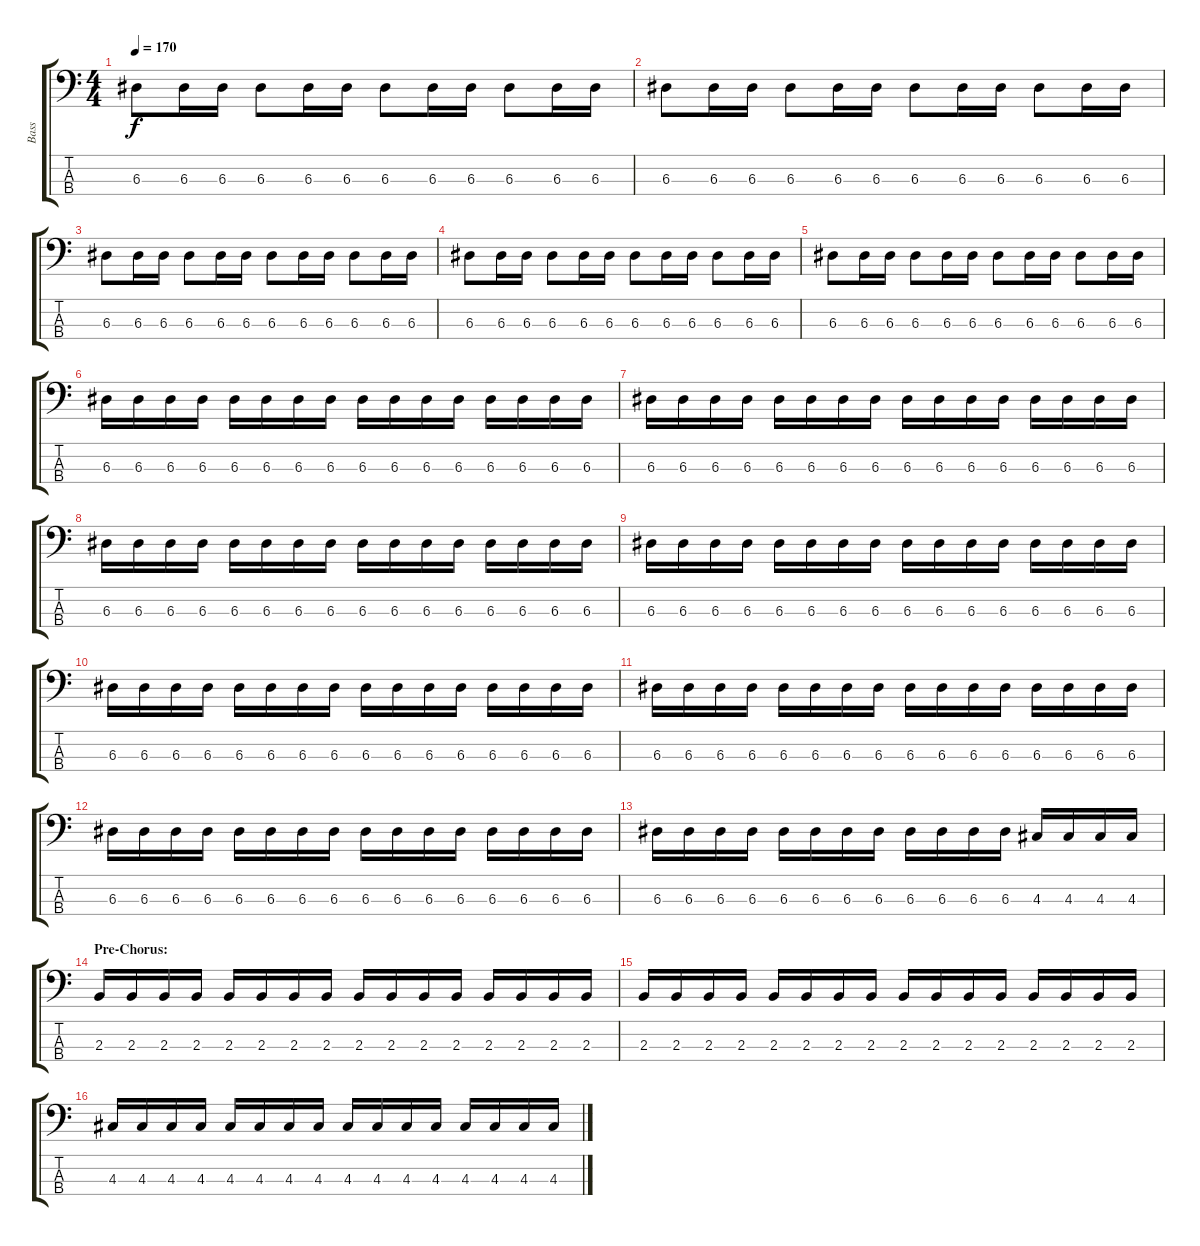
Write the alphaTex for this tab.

\track ("Bass" "Bass") {instrument electricbasspick}
\staff {score tabs}
\tuning (G2 D2 A1 E1) {hide}
\ts (4 4)
\tempo 170
\clef f4
\ks c
6.3.8{dy f} 6.3.16 6.3.16 6.3.8 6.3.16 6.3.16 6.3.8 6.3.16 6.3.16 6.3.8 6.3.16 6.3.16 |
6.3.8 6.3.16 6.3.16 6.3.8 6.3.16 6.3.16 6.3.8 6.3.16 6.3.16 6.3.8 6.3.16 6.3.16 |
6.3.8 6.3.16 6.3.16 6.3.8 6.3.16 6.3.16 6.3.8 6.3.16 6.3.16 6.3.8 6.3.16 6.3.16 |
6.3.8 6.3.16 6.3.16 6.3.8 6.3.16 6.3.16 6.3.8 6.3.16 6.3.16 6.3.8 6.3.16 6.3.16 |
6.3.8 6.3.16 6.3.16 6.3.8 6.3.16 6.3.16 6.3.8 6.3.16 6.3.16 6.3.8 6.3.16 6.3.16 |
6.3.16 6.3.16 6.3.16 6.3.16 6.3.16 6.3.16 6.3.16 6.3.16 6.3.16 6.3.16 6.3.16 6.3.16 6.3.16 6.3.16 6.3.16 6.3.16 |
6.3.16 6.3.16 6.3.16 6.3.16 6.3.16 6.3.16 6.3.16 6.3.16 6.3.16 6.3.16 6.3.16 6.3.16 6.3.16 6.3.16 6.3.16 6.3.16 |
6.3.16 6.3.16 6.3.16 6.3.16 6.3.16 6.3.16 6.3.16 6.3.16 6.3.16 6.3.16 6.3.16 6.3.16 6.3.16 6.3.16 6.3.16 6.3.16 |
6.3.16 6.3.16 6.3.16 6.3.16 6.3.16 6.3.16 6.3.16 6.3.16 6.3.16 6.3.16 6.3.16 6.3.16 6.3.16 6.3.16 6.3.16 6.3.16 |
6.3.16 6.3.16 6.3.16 6.3.16 6.3.16 6.3.16 6.3.16 6.3.16 6.3.16 6.3.16 6.3.16 6.3.16 6.3.16 6.3.16 6.3.16 6.3.16 |
6.3.16 6.3.16 6.3.16 6.3.16 6.3.16 6.3.16 6.3.16 6.3.16 6.3.16 6.3.16 6.3.16 6.3.16 6.3.16 6.3.16 6.3.16 6.3.16 |
6.3.16 6.3.16 6.3.16 6.3.16 6.3.16 6.3.16 6.3.16 6.3.16 6.3.16 6.3.16 6.3.16 6.3.16 6.3.16 6.3.16 6.3.16 6.3.16 |
6.3.16 6.3.16 6.3.16 6.3.16 6.3.16 6.3.16 6.3.16 6.3.16 6.3.16 6.3.16 6.3.16 6.3.16 4.3.16 4.3.16 4.3.16 4.3.16 |
\section ("" "Pre-Chorus:")
2.3.16 2.3.16 2.3.16 2.3.16 2.3.16 2.3.16 2.3.16 2.3.16 2.3.16 2.3.16 2.3.16 2.3.16 2.3.16 2.3.16 2.3.16 2.3.16 |
2.3.16 2.3.16 2.3.16 2.3.16 2.3.16 2.3.16 2.3.16 2.3.16 2.3.16 2.3.16 2.3.16 2.3.16 2.3.16 2.3.16 2.3.16 2.3.16 |
4.3.16 4.3.16 4.3.16 4.3.16 4.3.16 4.3.16 4.3.16 4.3.16 4.3.16 4.3.16 4.3.16 4.3.16 4.3.16 4.3.16 4.3.16 4.3.16
